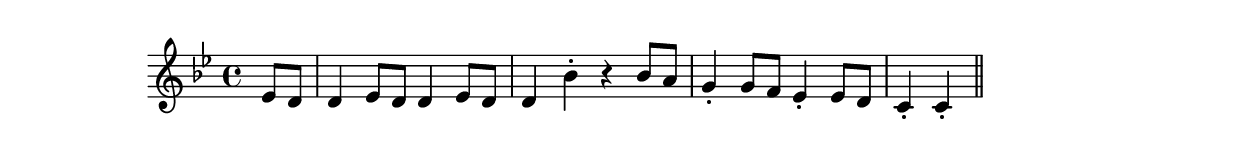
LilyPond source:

\version "2.14.0"
%{\header {
  title = "theme from symphony in G minor"
  composer = "W.A. Mozart"
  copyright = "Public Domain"
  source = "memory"
}%}
\score{{\key g \minor
\time 4/4
%{\tempo 4=174
%}\relative es' {
  \partial 4
  es8 d | d4 es8 d d4 es8 d | d4 bes'-. r4 bes8 a | g4-. g8 f es4-. es8 d | c4-. c-.
  \bar "||"
}
}}